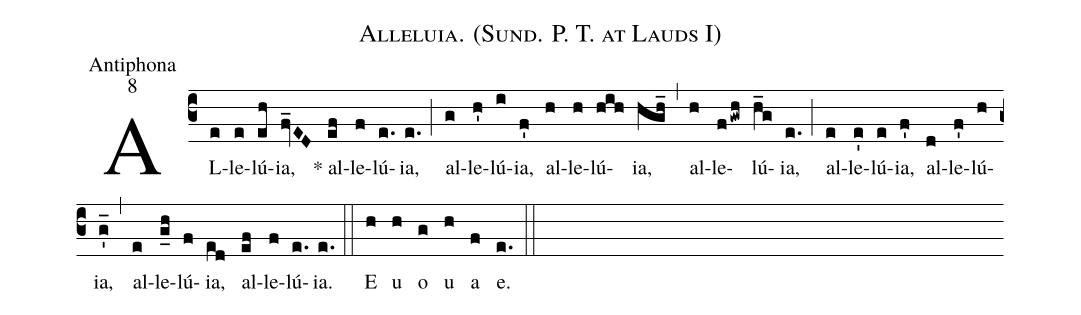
name:Alleluia. (Sund. P. T. at Lauds I) ;
office-part:Antiphona;
mode:8;
%%
(c3)AL(e)le(e)lú(eh)ia,(fv_ED) * al(ef)le(f)lú(e.)ia,(e.) (;) al(g)le(h')lú(i)ia,(f') al(h)le(h)lú(hih)ia,(hgh_) (,) al(h)le(fgwh)lú(h_g)ia,(e.) (;) al(e)le(e')lú(e)ia,(f') al(d)le(f')lú(h)ia,(g_') (,) al(e)le(g_h)lú(f)ia,(ed) al(ef)le(f)lú(e.)ia.(e.) (::) E(h) u(h) o(g) u(h) a(f) e.(e.) (::)
